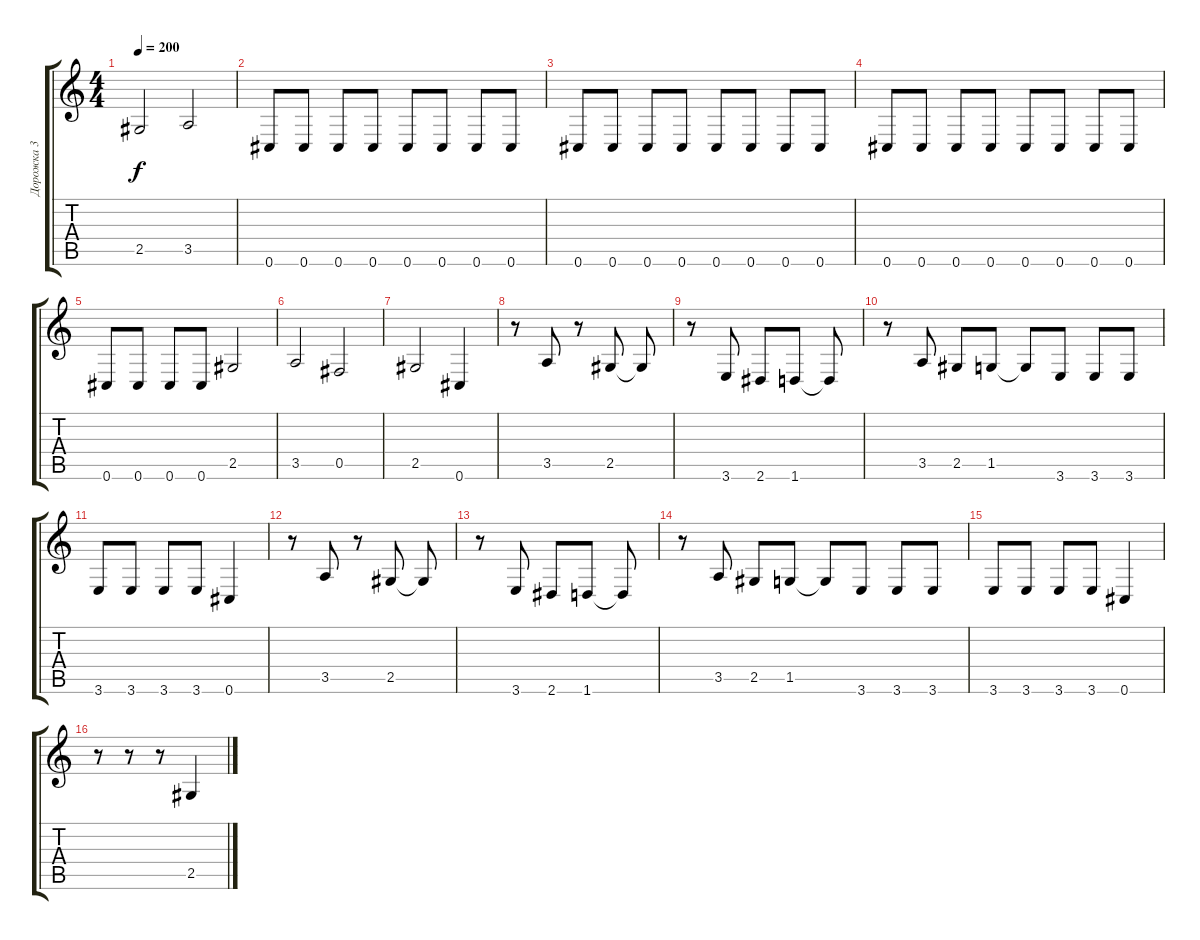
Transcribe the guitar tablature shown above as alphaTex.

\track ("Дорожка 3" "Дорожка 3") {instrument electricbassfinger}
\staff {score tabs}
\tuning (Db4 Ab3 E3 B2 Gb2 Db2) {hide}
\ts (4 4)
\tempo 200
\clef g2
\ks c
2.5.2{dy f} 3.5.2 |
0.6.8 0.6.8 0.6.8 0.6.8 0.6.8 0.6.8 0.6.8 0.6.8 |
0.6.8 0.6.8 0.6.8 0.6.8 0.6.8 0.6.8 0.6.8 0.6.8 |
0.6.8 0.6.8 0.6.8 0.6.8 0.6.8 0.6.8 0.6.8 0.6.8 |
0.6.8 0.6.8 0.6.8 0.6.8 2.5.2 |
3.5.2 0.5.2 |
2.5.2 0.6.4 |
r.8 3.5.8 r.8 2.5.8 2.5{t}.8 |
r.8 3.6.8 2.6.8 1.6.8 1.6{t}.8 |
r.8 3.5.8 2.5.8 1.5.8 1.5{t}.8 3.6.8 3.6.8 3.6.8 |
3.6.8 3.6.8 3.6.8 3.6.8 0.6.4 |
r.8 3.5.8 r.8 2.5.8 2.5{t}.8 |
r.8 3.6.8 2.6.8 1.6.8 1.6{t}.8 |
r.8 3.5.8 2.5.8 1.5.8 1.5{t}.8 3.6.8 3.6.8 3.6.8 |
3.6.8 3.6.8 3.6.8 3.6.8 0.6.4 |
r.8 r.8 r.8 2.5.4
